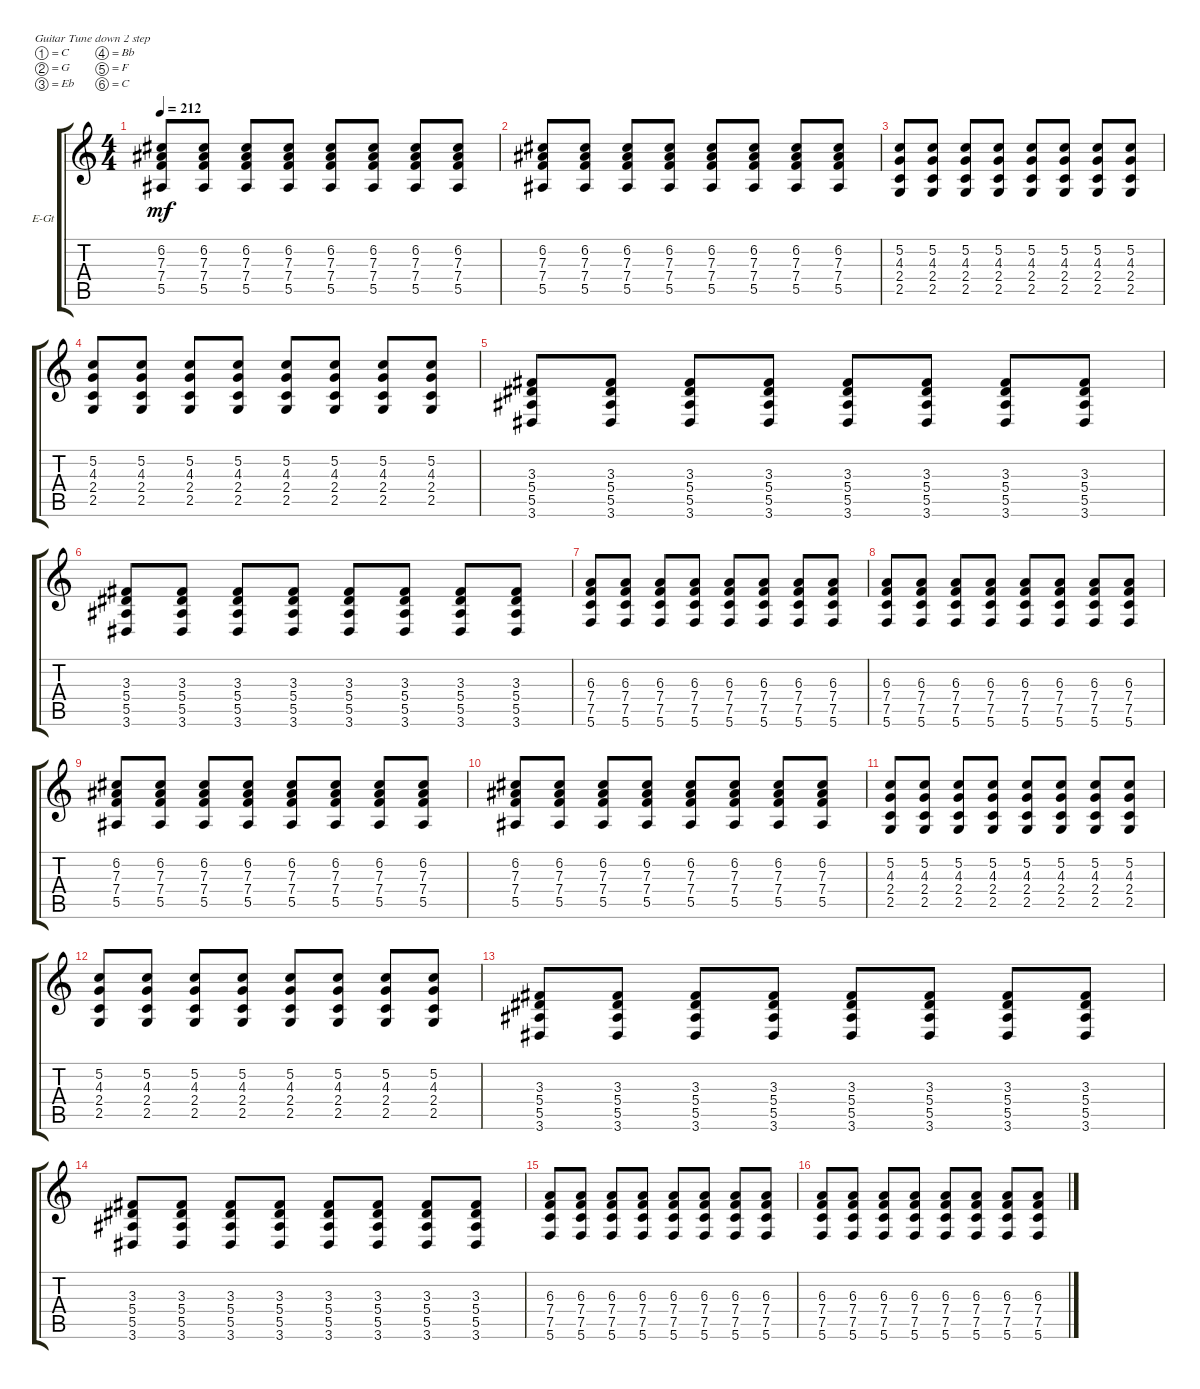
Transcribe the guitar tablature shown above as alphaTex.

\defaultSystemsLayout 4
\bracketExtendMode groupsimilarinstruments
\firstSystemTrackNameOrientation horizontal
\otherSystemsTrackNameOrientation horizontal
\track ("Eschbach Rhythm" "E-Gt") {instrument overdrivenguitar}
\staff {score tabs}
\tuning (C4 G3 Eb3 Bb2 F2 C2)
\ts (4 4)
\tempo 212
\clef g2
\ks c
(5.5 7.4 7.3 6.2).8{dy mf} (5.5 7.4 7.3 6.2).8 (5.5 7.4 7.3 6.2).8 (5.5 7.4 7.3 6.2).8 (5.5 7.4 7.3 6.2).8 (5.5 7.4 7.3 6.2).8 (5.5 7.4 7.3 6.2).8 (5.5 7.4 7.3 6.2).8 |
(5.5 7.4 7.3 6.2).8 (5.5 7.4 7.3 6.2).8 (5.5 7.4 7.3 6.2).8 (5.5 7.4 7.3 6.2).8 (5.5 7.4 7.3 6.2).8 (5.5 7.4 7.3 6.2).8 (5.5 7.4 7.3 6.2).8 (5.5 7.4 7.3 6.2).8 |
(2.5 2.4 4.3 5.2).8 (2.5 2.4 4.3 5.2).8 (2.5 2.4 4.3 5.2).8 (2.5 2.4 4.3 5.2).8 (2.5 2.4 4.3 5.2).8 (2.5 2.4 4.3 5.2).8 (2.5 2.4 4.3 5.2).8 (2.5 2.4 4.3 5.2).8 |
(2.5 2.4 4.3 5.2).8 (2.5 2.4 4.3 5.2).8 (2.5 2.4 4.3 5.2).8 (2.5 2.4 4.3 5.2).8 (2.5 2.4 4.3 5.2).8 (2.5 2.4 4.3 5.2).8 (2.5 2.4 4.3 5.2).8 (2.5 2.4 4.3 5.2).8 |
(3.6 5.5 5.4 3.3).8 (3.6 5.5 5.4 3.3).8 (3.6 5.5 5.4 3.3).8 (3.6 5.5 5.4 3.3).8 (3.6 5.5 5.4 3.3).8 (3.6 5.5 5.4 3.3).8 (3.6 5.5 5.4 3.3).8 (3.3 5.4 5.5 3.6).8 |
(3.6 5.5 5.4 3.3).8 (3.6 5.5 5.4 3.3).8 (3.6 5.5 5.4 3.3).8 (3.6 5.5 5.4 3.3).8 (3.6 5.5 5.4 3.3).8 (3.6 5.5 5.4 3.3).8 (3.6 5.5 5.4 3.3).8 (3.6 5.5 5.4 3.3).8 |
(6.3 7.4 7.5 5.6).8 (6.3 7.4 7.5 5.6).8 (6.3 7.4 7.5 5.6).8 (6.3 7.4 7.5 5.6).8 (6.3 7.4 7.5 5.6).8 (6.3 7.4 7.5 5.6).8 (6.3 7.4 7.5 5.6).8 (6.3 7.4 7.5 5.6).8 |
(6.3 7.4 7.5 5.6).8 (6.3 7.4 7.5 5.6).8 (6.3 7.4 7.5 5.6).8 (6.3 7.4 7.5 5.6).8 (6.3 7.4 7.5 5.6).8 (6.3 7.4 7.5 5.6).8 (6.3 7.4 7.5 5.6).8 (6.3 7.4 7.5 5.6).8 |
(5.5 7.4 7.3 6.2).8 (5.5 7.4 7.3 6.2).8 (5.5 7.4 7.3 6.2).8 (5.5 7.4 7.3 6.2).8 (5.5 7.4 7.3 6.2).8 (5.5 7.4 7.3 6.2).8 (5.5 7.4 7.3 6.2).8 (5.5 7.4 7.3 6.2).8 |
(5.5 7.4 7.3 6.2).8 (5.5 7.4 7.3 6.2).8 (5.5 7.4 7.3 6.2).8 (5.5 7.4 7.3 6.2).8 (5.5 7.4 7.3 6.2).8 (5.5 7.4 7.3 6.2).8 (5.5 7.4 7.3 6.2).8 (5.5 7.4 7.3 6.2).8 |
(2.5 2.4 4.3 5.2).8 (2.5 2.4 4.3 5.2).8 (2.5 2.4 4.3 5.2).8 (2.5 2.4 4.3 5.2).8 (2.5 2.4 4.3 5.2).8 (2.5 2.4 4.3 5.2).8 (2.5 2.4 4.3 5.2).8 (2.5 2.4 4.3 5.2).8 |
(2.5 2.4 4.3 5.2).8 (2.5 2.4 4.3 5.2).8 (2.5 2.4 4.3 5.2).8 (2.5 2.4 4.3 5.2).8 (2.5 2.4 4.3 5.2).8 (2.5 2.4 4.3 5.2).8 (2.5 2.4 4.3 5.2).8 (2.5 2.4 4.3 5.2).8 |
(3.6 5.5 5.4 3.3).8 (3.6 5.5 5.4 3.3).8 (3.6 5.5 5.4 3.3).8 (3.6 5.5 5.4 3.3).8 (3.6 5.5 5.4 3.3).8 (3.6 5.5 5.4 3.3).8 (3.6 5.5 5.4 3.3).8 (3.3 5.4 5.5 3.6).8 |
(3.6 5.5 5.4 3.3).8 (3.6 5.5 5.4 3.3).8 (3.6 5.5 5.4 3.3).8 (3.6 5.5 5.4 3.3).8 (3.6 5.5 5.4 3.3).8 (3.6 5.5 5.4 3.3).8 (3.6 5.5 5.4 3.3).8 (3.6 5.5 5.4 3.3).8 |
(6.3 7.4 7.5 5.6).8 (6.3 7.4 7.5 5.6).8 (6.3 7.4 7.5 5.6).8 (6.3 7.4 7.5 5.6).8 (6.3 7.4 7.5 5.6).8 (6.3 7.4 7.5 5.6).8 (6.3 7.4 7.5 5.6).8 (6.3 7.4 7.5 5.6).8 |
(6.3 7.4 7.5 5.6).8 (6.3 7.4 7.5 5.6).8 (6.3 7.4 7.5 5.6).8 (6.3 7.4 7.5 5.6).8 (6.3 7.4 7.5 5.6).8 (6.3 7.4 7.5 5.6).8 (6.3 7.4 7.5 5.6).8 (6.3 7.4 7.5 5.6).8
